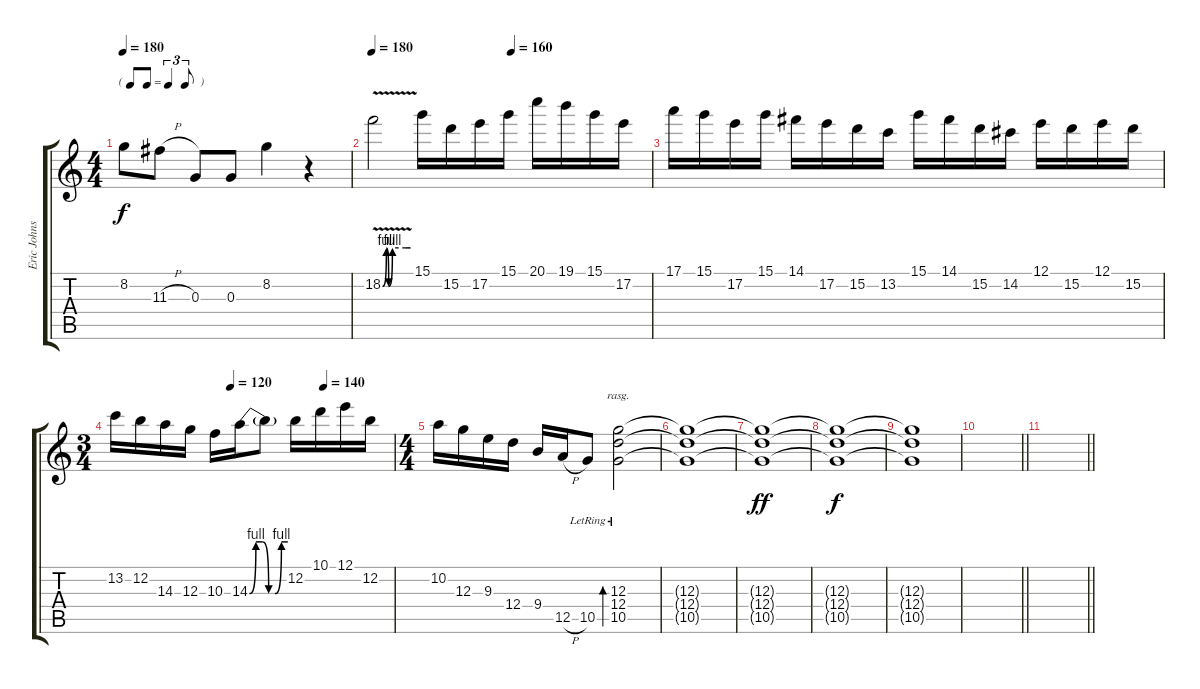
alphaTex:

\track ("Eric Johnson" "Eric Johns") {instrument overdrivenguitar}
\staff {score tabs}
\tuning (E4 B3 G3 D3 A2 E2) {hide}
\ts (4 4)
\tf triplet8th
\tempo 180
\clef g2
\ks c
8.2.8{dy f} 11.3{h}.8 0.3.8 0.3.8 8.2.4 r.4 |
\tempo 180
\tempo (160 0.5)
18.2{be (custom 0 0 8 4 13 0 21 4 50 4 60 4) v}.2 15.1.16 15.2.16 17.2.16 15.1.16 20.1.16 19.1.16 15.1.16 17.2.16 |
17.1.16 15.1.16 17.2.16 15.1.16 14.1.16 17.2.16 15.2.16 13.2.16 15.1.16 14.1.16 15.2.16 14.2.16 12.1.16 15.2.16 12.1.16 15.2.16 |
\ts (3 4)
\tempo (120 0.4166666666666667)
\tempo (140 0.75)
13.2.16 12.2.16 14.3.16 12.3.16 10.3.16 14.3{be (custom 0 0 10 4 20 4 30 0 40 0 50 4 60 4)}.16 14.3{t}.8 12.2.16 10.1.16 12.1.16 12.2.16 |
\ts (4 4)
10.2.16 12.3.16 9.3.16 12.4.16 9.4.16 12.5{h}.16 10.5{lr}.8 (12.3{lr} 12.4{lr} 10.5{lr}).2{bd 60 rasg ii volume 16} |
(12.3{t} 12.4{t} 10.5{t}).1{volume 16} |
(12.3{t} 12.4{t} 10.5{t}).1{dy ff volume 16} |
(12.3{t} 12.4{t} 10.5{t}).1{dy f volume 16} |
(12.3{t} 12.4{t} 10.5{t}).1{volume 16} |
\barLineRight lightlight
|
\barLineRight lightlight
